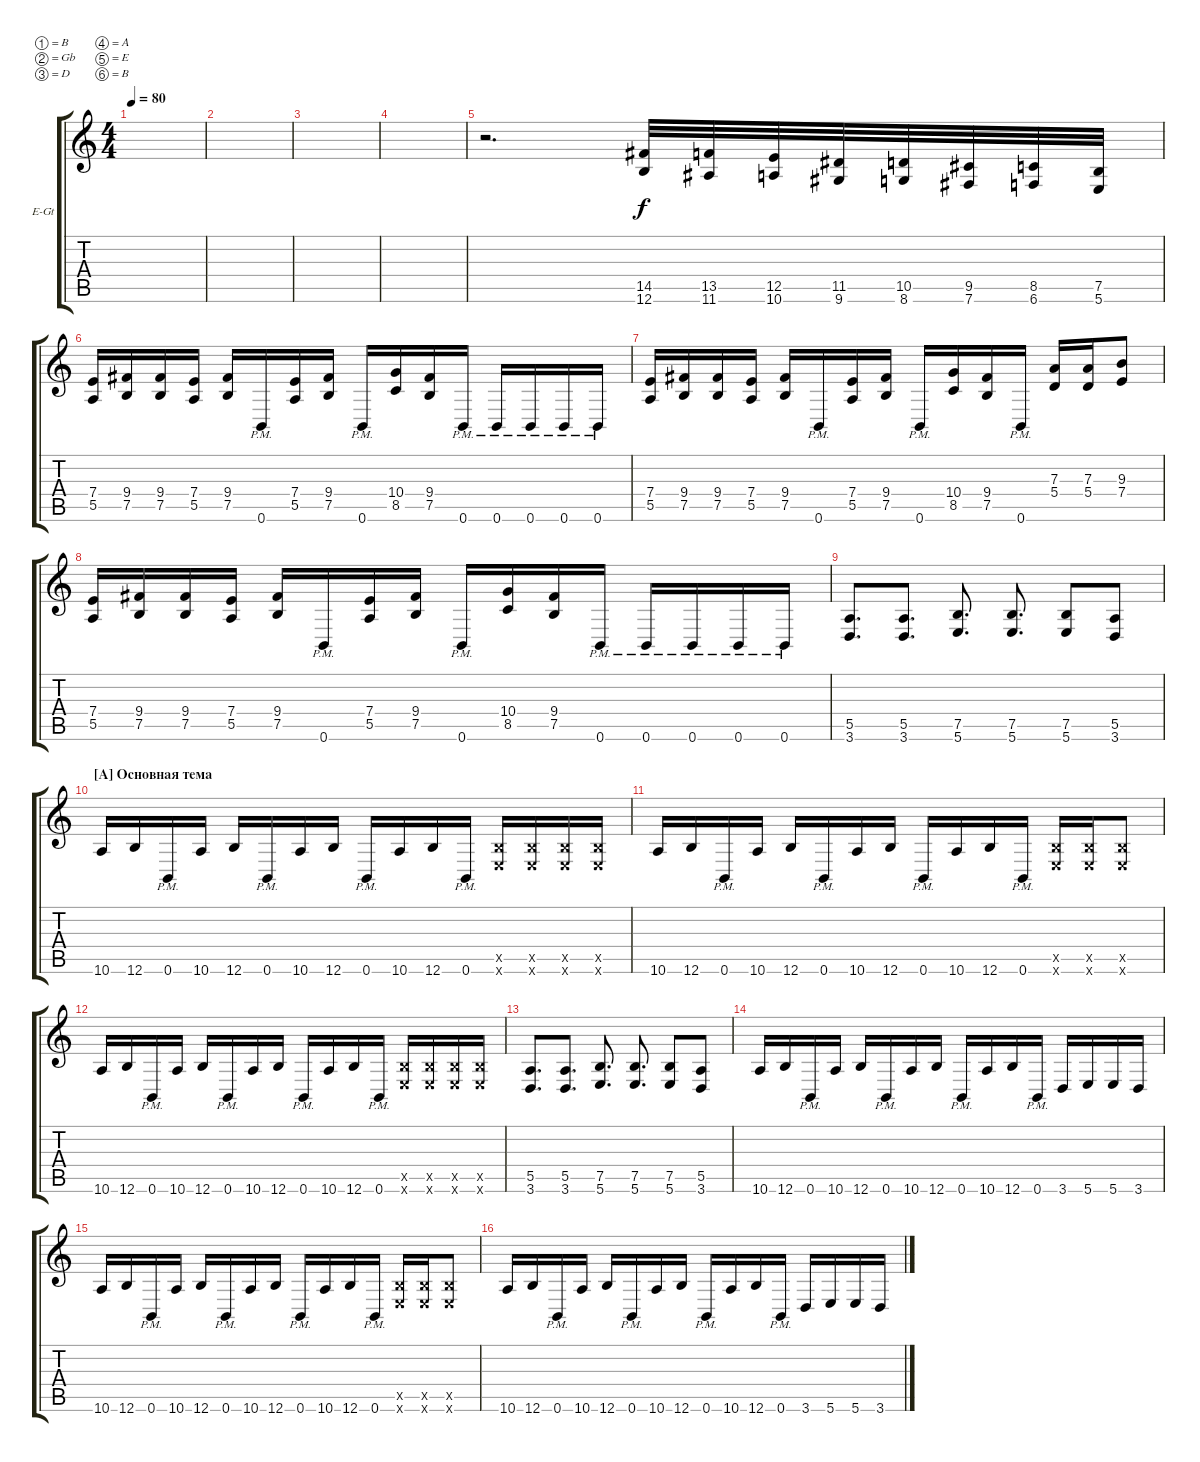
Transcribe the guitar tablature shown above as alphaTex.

\defaultSystemsLayout 4
\bracketExtendMode groupsimilarinstruments
\firstSystemTrackNameOrientation horizontal
\otherSystemsTrackNameOrientation horizontal
\track ("Electric Guitar" "E-Gt") {instrument distortionguitar}
\staff {score tabs}
\tuning (B3 Gb3 D3 A2 E2 B1)
\ts (4 4)
\tempo 80
\clef g2
\ks c
|
|
|
|
r.2{d} (12.6 14.5).32 (11.6 13.5).32 (10.6 12.5).32 (9.6 11.5).32 (8.6 10.5).32 (7.6 9.5).32 (6.6 8.5).32 (5.6 7.5).32 |
(5.5 7.4).16 (7.5 9.4).16 (7.5 9.4).16 (5.5 7.4).16 (7.5 9.4).16 0.6{pm}.16 (5.5 7.4).16 (7.5 9.4).16 0.6{pm}.16 (8.5 10.4).16 (7.5 9.4).16 0.6{pm}.16 0.6{pm}.16 0.6{pm}.16 0.6{pm}.16 0.6{pm}.16 |
(5.5 7.4).16 (7.5 9.4).16 (7.5 9.4).16 (5.5 7.4).16 (7.5 9.4).16 0.6{pm}.16 (5.5 7.4).16 (7.5 9.4).16 0.6{pm}.16 (8.5 10.4).16 (7.5 9.4).16 0.6{pm}.16 (5.4 7.3).16 (5.4 7.3).16 (7.4 9.3).8 |
(5.5 7.4).16 (7.5 9.4).16 (7.5 9.4).16 (5.5 7.4).16 (7.5 9.4).16 0.6{pm}.16 (5.5 7.4).16 (7.5 9.4).16 0.6{pm}.16 (8.5 10.4).16 (7.5 9.4).16 0.6{pm}.16 0.6{pm}.16 0.6{pm}.16 0.6{pm}.16 0.6{pm}.16 |
(3.6 5.5).8{d} (3.6 5.5).8{d} (5.6 7.5).8{d} (5.6 7.5).8{d} (5.6 7.5).8 (3.6 5.5).8 |
\section ("A" "Основная тема")
10.6.16{dy f} 12.6.16 0.6{pm}.16 10.6.16 12.6.16 0.6{pm}.16 10.6.16 12.6.16 0.6{pm}.16 10.6.16 12.6.16 0.6{pm}.16 (5.6{x} 7.5{x}).16 (5.6{x} 7.5{x}).16 (5.6{x} 7.5{x}).16 (5.6{x} 7.5{x}).16 |
10.6.16 12.6.16 0.6{pm}.16 10.6.16 12.6.16 0.6{pm}.16 10.6.16 12.6.16 0.6{pm}.16 10.6.16 12.6.16 0.6{pm}.16 (5.6{x} 7.5{x}).16 (5.6{x} 7.5{x}).16 (5.6{x} 7.5{x}).8 |
10.6.16 12.6.16 0.6{pm}.16 10.6.16 12.6.16 0.6{pm}.16 10.6.16 12.6.16 0.6{pm}.16 10.6.16 12.6.16 0.6{pm}.16 (5.6{x} 7.5{x}).16 (5.6{x} 7.5{x}).16 (5.6{x} 7.5{x}).16 (5.6{x} 7.5{x}).16 |
(3.6 5.5).8{d} (3.6 5.5).8{d} (5.6 7.5).8{d} (5.6 7.5).8{d} (5.6 7.5).8 (3.6 5.5).8 |
10.6.16 12.6.16 0.6{pm}.16 10.6.16 12.6.16 0.6{pm}.16 10.6.16 12.6.16 0.6{pm}.16 10.6.16 12.6.16 0.6{pm}.16 3.6.16 5.6.16 5.6.16 3.6.16 |
10.6.16 12.6.16 0.6{pm}.16 10.6.16 12.6.16 0.6{pm}.16 10.6.16 12.6.16 0.6{pm}.16 10.6.16 12.6.16 0.6{pm}.16 (5.6{x} 7.5{x}).16 (5.6{x} 7.5{x}).16 (5.6{x} 7.5{x}).8 |
10.6.16 12.6.16 0.6{pm}.16 10.6.16 12.6.16 0.6{pm}.16 10.6.16 12.6.16 0.6{pm}.16 10.6.16 12.6.16 0.6{pm}.16 3.6.16 5.6.16 5.6.16 3.6.16
